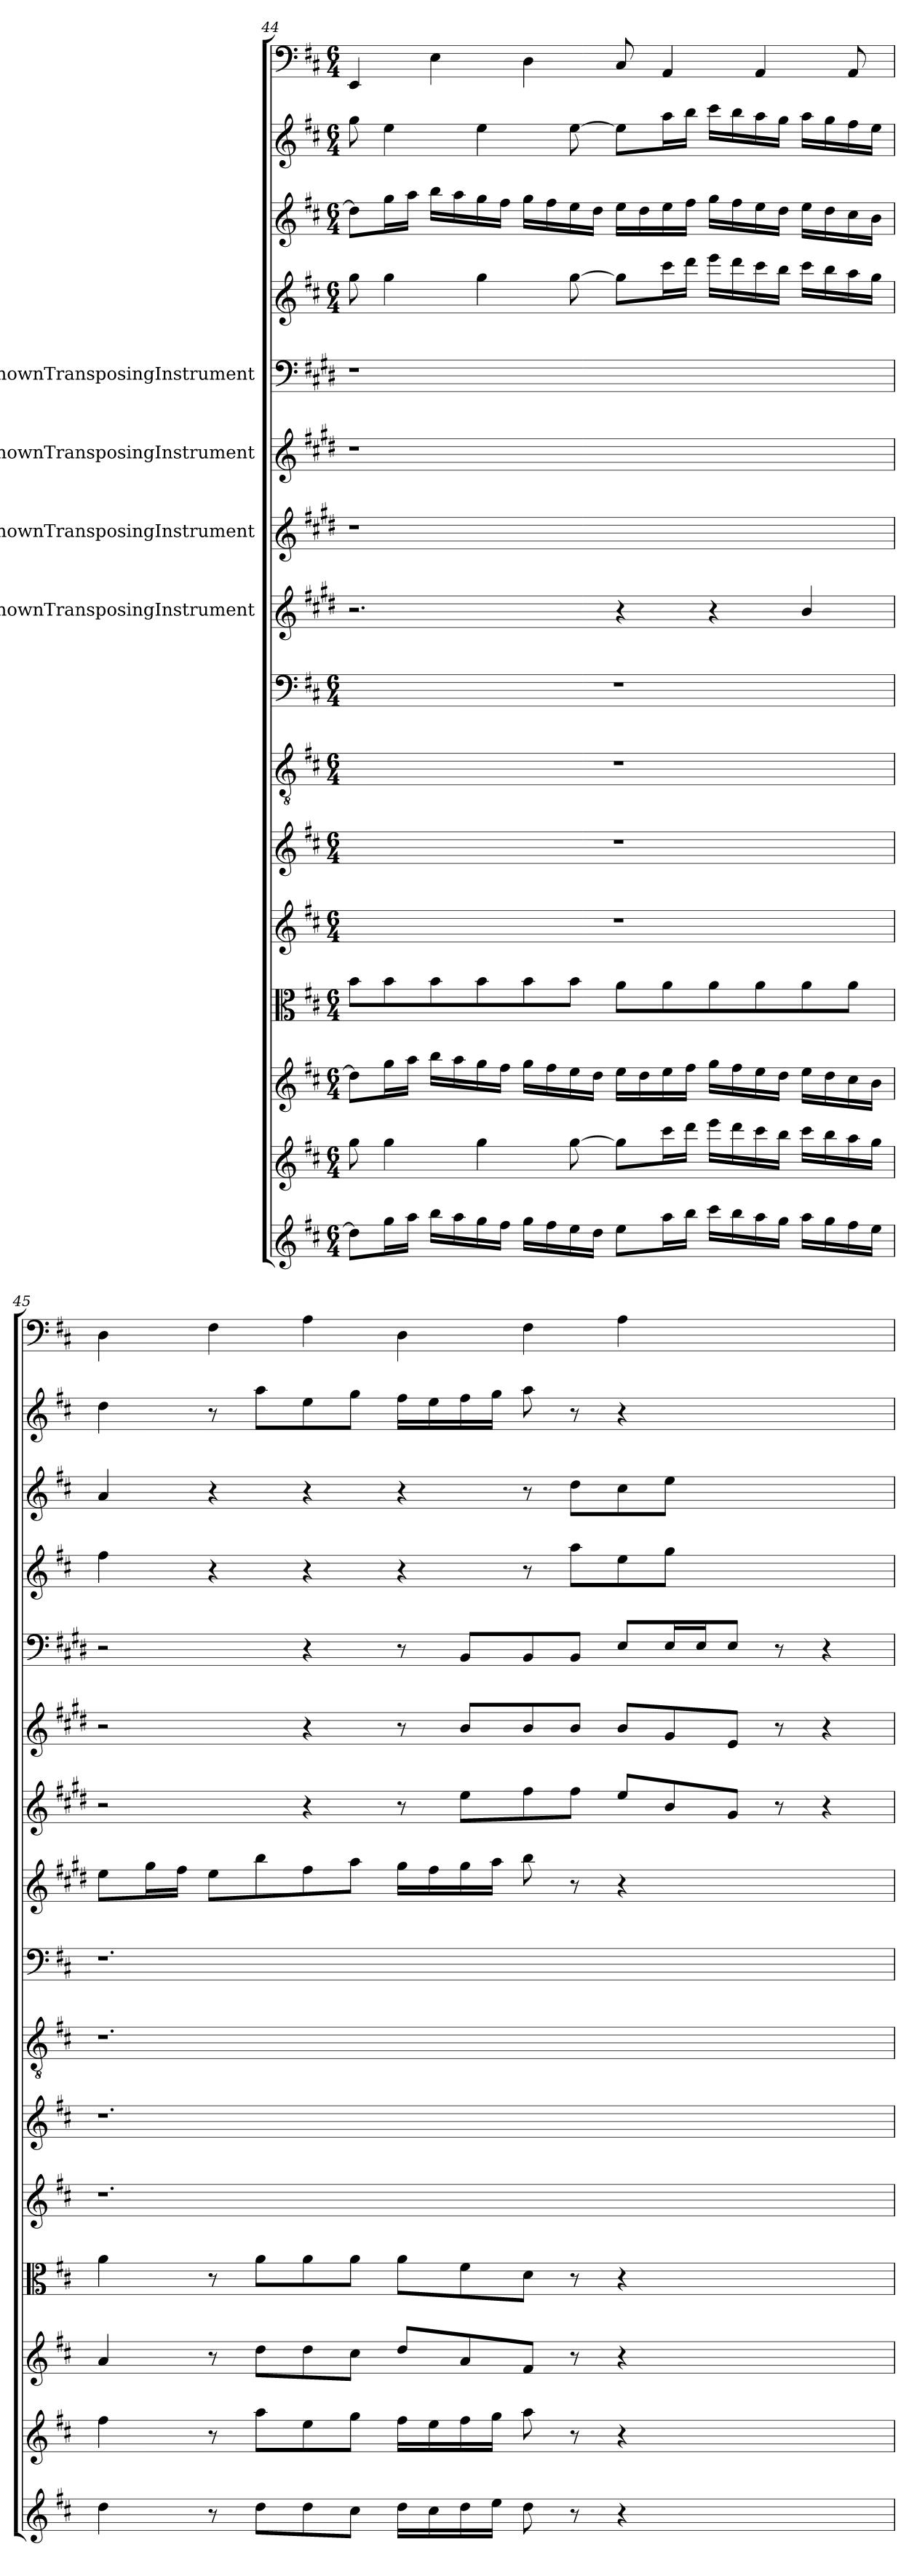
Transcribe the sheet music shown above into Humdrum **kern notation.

**kern	**kern	**kern	**kern	**kern	**kern	**kern	**kern	**kern	**kern	**kern	**kern	**kern	**kern	**kern	**kern
*part16	*part15	*part14	*part13	*part12	*part11	*part10	*part9	*part8	*part7	*part6	*part5	*part4	*part3	*part2	*part1
*staff16	*staff15	*staff14	*staff13	*staff12	*staff11	*staff10	*staff9	*staff8	*staff7	*staff6	*staff5	*staff4	*staff3	*staff2	*staff1
*	*	*	*	*	*	*	*	*I"UnknownTransposingInstrument	*I"UnknownTransposingInstrument	*I"UnknownTransposingInstrument	*I"UnknownTransposingInstrument	*	*	*	*
*clefG2	*clefG2	*clefG2	*clefC3	*clefG2	*clefG2	*clefGv2	*clefF4	*clefG2	*clefG2	*clefG2	*clefF4	*clefG2	*clefG2	*clefG2	*clefF4
*	*	*	*	*	*	*	*	*ITrd1c2	*ITrd1c2	*ITrd1c2	*ITrd1c2	*	*	*	*
*k[f#c#]	*k[f#c#]	*k[f#c#]	*k[f#c#]	*k[f#c#]	*k[f#c#]	*k[f#c#]	*k[f#c#]	*k[f#c#]	*k[f#c#]	*k[f#c#]	*k[f#c#]	*k[f#c#]	*k[f#c#]	*k[f#c#]	*k[f#c#]
*D:	*D:	*D:	*D:	*D:	*D:	*D:	*D:	*	*	*	*	*D:	*D:	*D:	*D:
*M6/4	*M6/4	*M6/4	*M6/4	*M6/4	*M6/4	*M6/4	*M6/4	*	*	*	*	*M6/4	*M6/4	*M6/4	*M6/4
=44	=44	=44	=44	=44	=44	=44	=44	=44	=44	=44	=44	=44	=44	=44	=44
8dd\L]	8gg\	8dd\L]	8b\L	1.r	1.r	1.r	1.r	2.r	1r	1r	1r	8gg\	8dd\L]	8gg\	4EE/
16gg\L	4gg\	16gg\L	8b\	.	.	.	.	.	.	.	.	4gg\	16gg\L	4ee\	.
16aa\JJ	.	16aa\JJ	.	.	.	.	.	.	.	.	.	.	16aa\JJ	.	.
16bb\LL	.	16bb\LL	8b\	.	.	.	.	.	.	.	.	.	16bb\LL	.	4E\
16aa\	.	16aa\	.	.	.	.	.	.	.	.	.	.	16aa\	.	.
16gg\	4gg\	16gg\	8b\	.	.	.	.	.	.	.	.	4gg\	16gg\	4ee\	.
16ff#\JJ	.	16ff#\JJ	.	.	.	.	.	.	.	.	.	.	16ff#\JJ	.	.
16gg\LL	.	16gg\LL	8b\	.	.	.	.	.	.	.	.	.	16gg\LL	.	4D\
16ff#\	.	16ff#\	.	.	.	.	.	.	.	.	.	.	16ff#\	.	.
16ee\	[8gg\	16ee\	8b\J	.	.	.	.	.	.	.	.	[8gg\	16ee\	[8ee\	.
16dd\JJ	.	16dd\JJ	.	.	.	.	.	.	.	.	.	.	16dd\JJ	.	.
8ee\L	8gg\L]	16ee\LL	8a\L	.	.	.	.	4r	.	.	.	8gg\L]	16ee\LL	8ee\L]	8C#/
.	.	16dd\	.	.	.	.	.	.	.	.	.	.	16dd\	.	.
16aa\L	16ccc#\L	16ee\	8a\	.	.	.	.	.	.	.	.	16ccc#\L	16ee\	16aa\L	4AA/
16bb\JJ	16ddd\JJ	16ff#\JJ	.	.	.	.	.	.	.	.	.	16ddd\JJ	16ff#\JJ	16bb\JJ	.
16ccc#\LL	16eee\LL	16gg\LL	8a\	.	.	.	.	4r	2ryy	2ryy	2ryy	16eee\LL	16gg\LL	16ccc#\LL	.
16bb\	16ddd\	16ff#\	.	.	.	.	.	.	.	.	.	16ddd\	16ff#\	16bb\	.
16aa\	16ccc#\	16ee\	8a\	.	.	.	.	.	.	.	.	16ccc#\	16ee\	16aa\	4AA/
16gg\JJ	16bb\JJ	16dd\JJ	.	.	.	.	.	.	.	.	.	16bb\JJ	16dd\JJ	16gg\JJ	.
16aa\LL	16ccc#\LL	16ee\LL	8a\	.	.	.	.	4a/	.	.	.	16ccc#\LL	16ee\LL	16aa\LL	.
16gg\	16bb\	16dd\	.	.	.	.	.	.	.	.	.	16bb\	16dd\	16gg\	.
16ff#\	16aa\	16cc#\	8a\J	.	.	.	.	.	.	.	.	16aa\	16cc#\	16ff#\	8AA/
16ee\JJ	16gg\JJ	16b\JJ	.	.	.	.	.	.	.	.	.	16gg\JJ	16b\JJ	16ee\JJ	.
=45	=45	=45	=45	=45	=45	=45	=45	=45	=45	=45	=45	=45	=45	=45	=45
4dd\	4ff#\	4a/	4a\	1.r	1.r	1.r	1.r	8dd\L	2r	2r	2r	4ff#\	4a/	4dd\	4D\
.	.	.	.	.	.	.	.	16ff#\L	.	.	.	.	.	.	.
.	.	.	.	.	.	.	.	16ee\JJ	.	.	.	.	.	.	.
8r	8r	8r	8r	.	.	.	.	8dd\L	.	.	.	4r	4r	8r	4F#\
8dd\L	8aa\L	8dd\L	8a\L	.	.	.	.	8aa\	.	.	.	.	.	8aa\L	.
8dd\	8ee\	8dd\	8a\	.	.	.	.	8ee\	4r	4r	4r	4r	4r	8ee\	4A\
8cc#\J	8gg\J	8cc#\J	8a\J	.	.	.	.	8gg\J	.	.	.	.	.	8gg\J	.
16dd\LL	16ff#\LL	8dd/L	8a\L	.	.	.	.	16ff#\LL	8r	8r	8r	4r	4r	16ff#\LL	4D\
16cc#\	16ee\	.	.	.	.	.	.	16ee\	.	.	.	.	.	16ee\	.
16dd\	16ff#\	8a/	8f#\	.	.	.	.	16ff#\	8dd\L	8a/L	8AA/L	.	.	16ff#\	.
16ee\JJ	16gg\JJ	.	.	.	.	.	.	16gg\JJ	.	.	.	.	.	16gg\JJ	.
8dd\	8aa\	8f#/J	8d\J	.	.	.	.	8aa\	8ee\	8a/	8AA/	8r	8r	8aa\	4F#\
8r	8r	8r	8r	.	.	.	.	8r	8ee\J	8a/J	8AA/J	8aa\L	8dd\L	8r	.
4r	4r	4r	4r	.	.	.	.	4r	8dd/L	8a/L	8D/L	8ee\	8cc#\	4r	4A\
.	.	.	.	.	.	.	.	.	8a/	8f#/	16D/L	8gg\J	8ee\J	.	.
.	.	.	.	.	.	.	.	.	.	.	16D/J	.	.	.	.
2ryy	2ryy	2ryy	2ryy	2ryy	2ryy	2ryy	2ryy	2ryy	8f#/J	8d/J	8D/J	2ryy	2ryy	2ryy	2ryy
.	.	.	.	.	.	.	.	.	8r	8r	8r	.	.	.	.
.	.	.	.	.	.	.	.	.	4r	4r	4r	.	.	.	.
=	=	=	=	=	=	=	=	=	=	=	=	=	=	=	=
*-	*-	*-	*-	*-	*-	*-	*-	*-	*-	*-	*-	*-	*-	*-	*-
